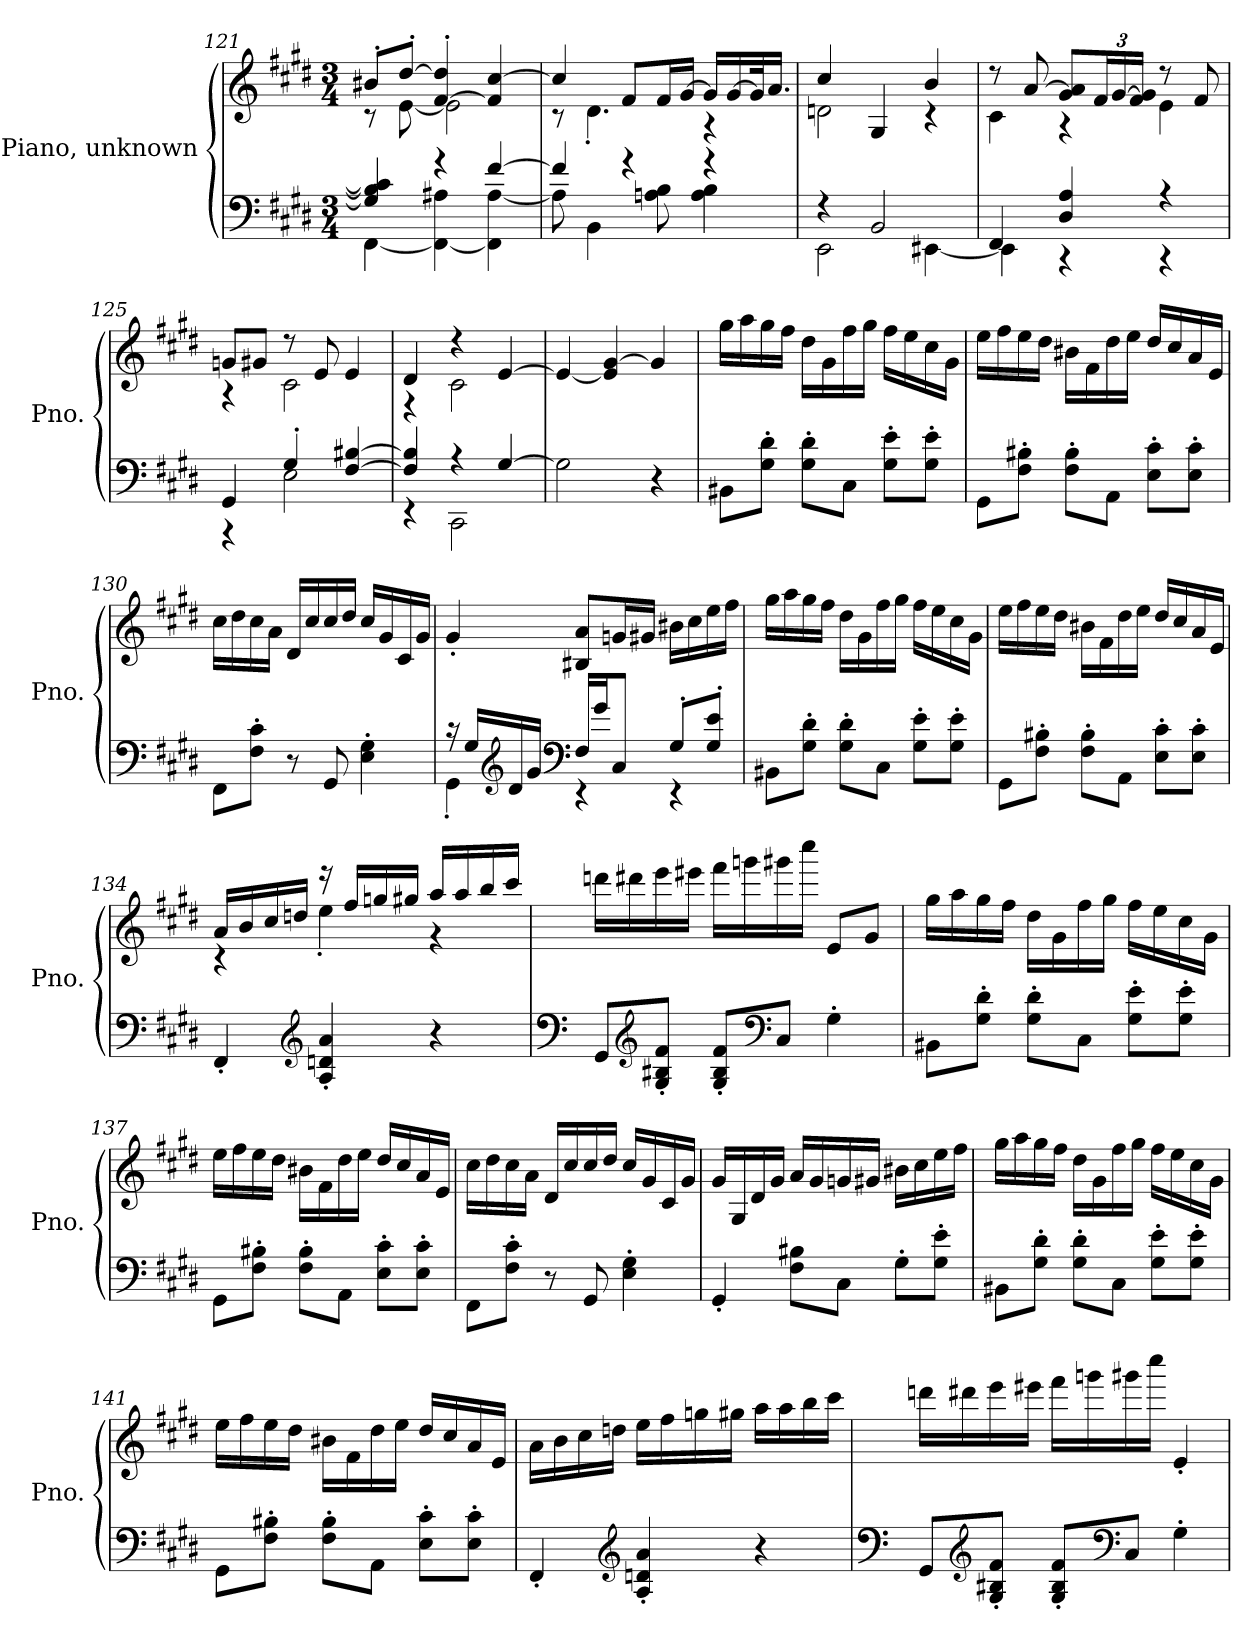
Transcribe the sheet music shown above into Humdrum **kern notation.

**kern	**kern
*part1	*part1
*staff2	*staff1
*I"Piano, unknown	*
*I'Pno.	*
!!LO:LB:g=z
*clefF4	*clefG2
*k[f#c#g#d#]	*k[f#c#g#d#]
*M3/4	*M3/4
=121	=121
*^	*^
4G#/] 4B/] 4c#/]	[4FF#\	8b#X'/L	8r
.	.	[8dd#'/J	[8e\
4r	4FF#\_ 4A#X\	[4f#/' 4dd#/]'	2e\]
[4f#/	4FF#\] [4A#\	4f#/] [4cc#/	.
=122	=122	=122	=122
4f#/]	8A#\]	4cc#/]	8r
.	4BB\	.	4.d#'\
4r	.	8f#/L	.
.	8An\ 8B\	16f#/L	.
.	.	[16g#/JJ	.
4r	4A\ 4B\	16g#/LL]	4r
.	.	[16g#/	.
.	.	32g#/K]	.
.	.	16.a/JJ	.
=123	=123	=123	=123
4r	2EE\	4cc#/	2dn\
2BB/	.	4G#/	.
.	[4EE#X\	4b/	4r
=124	=124	=124	=124
4FF#/	4EE#\]	8r	4c#\
.	.	[8a/	.
4D#/ 4A/	4r	8g#/ 8a/]L	4r
*	*	*Xbrackettup	*
.	.	24f#/L	.
.	.	[24g#/	.
.	.	24f#/ 24g#/]JJ	.
4r	4r	8r	4e\
.	.	8f#/	.
!!LO:LB:g=z	!!
=125	=125	=125	=125
4GG#/	4r	8gn/L	4r
.	.	8g#X/J	.
4G#'/	2E\	8r	2c#\
.	.	8e/	.
[4F#/ [4B#X/	.	4e/	.
=126	=126	=126	=126
4F#/] 4B#/]	4r	4d#/	4r
4r	2CC#\	4r	2c#\
[4G#/	.	[4e/	.
*v	*v	*	*
*	*v	*v
=127	=127
2G#\]	4e/_
.	4e/] [4g#/
4r	4g#/]
=128	=128
8BB#X\L	16gg#\LL
.	16aa\
8G#\' 8d#\'J	16gg#\
.	16ff#\JJ
8G#\' 8d#\'L	16dd#\LL
.	16g#\
8C#\J	16ff#\
.	16gg#\JJ
8G#\' 8e\'L	16ff#\LL
.	16ee\
8G#\' 8e\'J	16cc#\
.	16g#\JJ
=129	=129
8GG#\L	16ee\LL
.	16ff#\
8F#\' 8B#X\'J	16ee\
.	16dd#\JJ
8F#\' 8B#\'L	16b#X\LL
.	16f#\
8AA\J	16dd#\
.	16ee\JJ
8E\' 8c#\'L	16dd#/LL
.	16cc#/
8E\' 8c#\'J	16a/
.	16e/JJ
!!LO:LB:g=z
=130	=130
8FF#\L	16cc#\LL
.	16dd#\
8F#\' 8c#\'J	16cc#\
.	16a\JJ
8r	16d#/LL
.	16cc#/
8GG#/	16cc#/
.	16dd#/JJ
4E\' 4G#\'	16cc#/LL
.	16g#/
.	16c#/
.	16g#/JJ
=131	=131
*^	*
16r	4GG#'\	4g#'/
16G#/LL	.	.
*clefG2	*	*
16d#/	.	.
16g#/JJ	.	.
*clefF4	*	*
16F#/LL	4r	8B#X/ 8a/L
16g#/J	.	.
8C#/J	.	16gn/L
.	.	16g#X/JJ
8G#'/L	4r	16b#X\LL
.	.	16cc#\
8G#/' 8e/'J	.	16ee\
.	.	16ff#\JJ
*v	*v	*
=132	=132
8BB#X\L	16gg#\LL
.	16aa\
8G#\' 8d#\'J	16gg#\
.	16ff#\JJ
8G#\' 8d#\'L	16dd#\LL
.	16g#\
8C#\J	16ff#\
.	16gg#\JJ
8G#\' 8e\'L	16ff#\LL
.	16ee\
8G#\' 8e\'J	16cc#\
.	16g#\JJ
!!LO:PB:g=z
=133	=133
8GG#\L	16ee\LL
.	16ff#\
8F#\' 8B#X\'J	16ee\
.	16dd#\JJ
8F#\' 8B#\'L	16b#X\LL
.	16f#\
8AA\J	16dd#\
.	16ee\JJ
8E\' 8c#\'L	16dd#/LL
.	16cc#/
8E\' 8c#\'J	16a/
.	16e/JJ
=134	=134
*	*^
4FF#'/	16a/LL	4r
.	16b/	.
.	16cc#/	.
.	16ddn/JJ	.
*clefG2	*	*
4A/' 4dn/' 4a/'	16r	4ee'\
.	16ff#/LL	.
.	16ggn/	.
.	16gg#X/JJ	.
4r	16aa/LL	4r
.	16aa/	.
.	16bb/	.
.	16ccc#/JJ	.
*	*v	*v
!!LO:LB:g=z
=135	=135
*clefF4	*
8GG#/L	16dddn\LL
.	16ddd#X\
*clefG2	*
8G#/' 8B#X/' 8f#/'J	16eee\
.	16eee#X\JJ
8G#/' 8B#/' 8f#/'L	16fff#\LL
.	16gggn\
*clefF4	*
8C#/J	16ggg#X\
.	16cccc#\JJ
4G#'\	8e/L
.	8g#/J
=136	=136
8BB#X\L	16gg#\LL
.	16aa\
8G#\' 8d#\'J	16gg#\
.	16ff#\JJ
8G#\' 8d#\'L	16dd#\LL
.	16g#\
8C#\J	16ff#\
.	16gg#\JJ
8G#\' 8e\'L	16ff#\LL
.	16ee\
8G#\' 8e\'J	16cc#\
.	16g#\JJ
=137	=137
8GG#\L	16ee\LL
.	16ff#\
8F#\' 8B#X\'J	16ee\
.	16dd#\JJ
8F#\' 8B#\'L	16b#X\LL
.	16f#\
8AA\J	16dd#\
.	16ee\JJ
8E\' 8c#\'L	16dd#/LL
.	16cc#/
8E\' 8c#\'J	16a/
.	16e/JJ
!!LO:LB:g=z
=138	=138
8FF#\L	16cc#\LL
.	16dd#\
8F#\' 8c#\'J	16cc#\
.	16a\JJ
8r	16d#/LL
.	16cc#/
8GG#/	16cc#/
.	16dd#/JJ
4E\' 4G#\'	16cc#/LL
.	16g#/
.	16c#/
.	16g#/JJ
=139	=139
4GG#'/	16g#/LL
.	16G#/
.	16d#/
.	16g#/JJ
8F#\ 8B#X\L	16a/LL
.	16g#/
8C#\J	16gn/
.	16g#X/JJ
8G#'\L	16b#X\LL
.	16cc#\
8G#\' 8e\'J	16ee\
.	16ff#\JJ
=140	=140
8BB#X\L	16gg#\LL
.	16aa\
8G#\' 8d#\'J	16gg#\
.	16ff#\JJ
8G#\' 8d#\'L	16dd#\LL
.	16g#\
8C#\J	16ff#\
.	16gg#\JJ
8G#\' 8e\'L	16ff#\LL
.	16ee\
8G#\' 8e\'J	16cc#\
.	16g#\JJ
!!LO:LB:g=z
=141	=141
8GG#\L	16ee\LL
.	16ff#\
8F#\' 8B#X\'J	16ee\
.	16dd#\JJ
8F#\' 8B#\'L	16b#X\LL
.	16f#\
8AA\J	16dd#\
.	16ee\JJ
8E\' 8c#\'L	16dd#/LL
.	16cc#/
8E\' 8c#\'J	16a/
.	16e/JJ
=142	=142
4FF#'/	16a\LL
.	16b\
.	16cc#\
.	16ddn\JJ
*clefG2	*
4A/' 4dn/' 4a/'	16ee\LL
.	16ff#\
.	16ggn\
.	16gg#X\JJ
4r	16aa\LL
.	16aa\
.	16bb\
.	16ccc#\JJ
!!LO:LB:g=z
=143	=143
*clefF4	*
8GG#/L	16dddn\LL
.	16ddd#X\
*clefG2	*
8G#/' 8B#X/' 8f#/'J	16eee\
.	16eee#X\JJ
8G#/' 8B#/' 8f#/'L	16fff#\LL
.	16gggn\
*clefF4	*
8C#/J	16ggg#X\
.	16cccc#\JJ
4G#'\	4e'/
=	=
*-	*-
